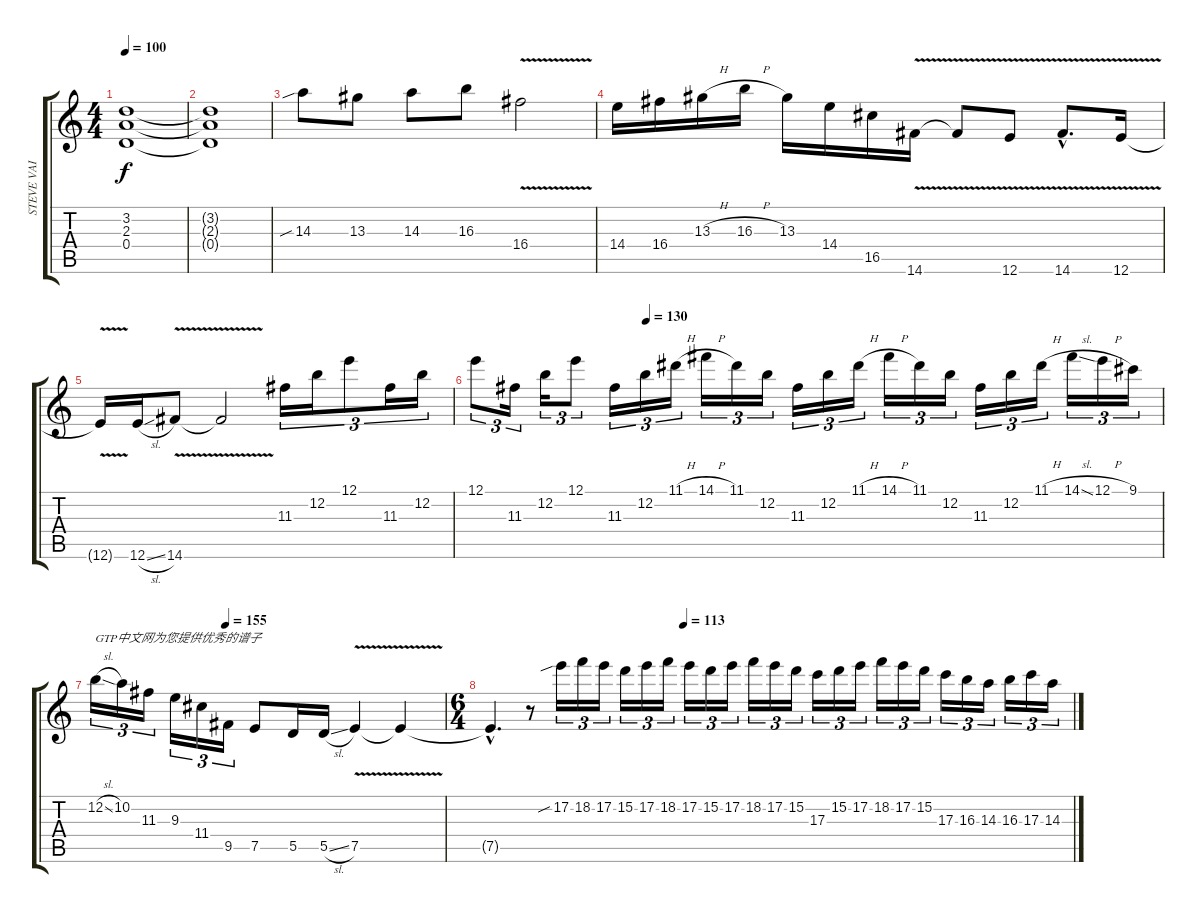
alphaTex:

\track ("STEVE VAI" "STEVE VAI") {instrument overdrivenguitar}
\staff {score tabs}
\tuning (E4 B3 G3 D3 A2 E2) {hide}
\ts (4 4)
\tempo 100
\tempo 155
\tempo 100
\clef g2
\ks c
(3.2 2.3 0.4).1{dy f instrument overdrivenguitar} |
(3.2{t} 2.3{t} 0.4{t}).1 |
14.3{sib}.8 13.3.8 14.3.8 16.3.8 16.4{v}.2 |
14.4.16 16.4.16 13.3{h}.16 16.3{h}.16 13.3.16 14.4.16 16.5.16 14.6{v}.16 14.6{t}.8 12.6{v}.8 14.6{v hac}.8{d} 12.6{v}.16 |
12.6{t}.16 12.6{sl}.16 14.6{v}.8 14.6{t}.2 11.3.16{tu (3 2)} 12.2.16{tu (3 2)} 12.1.8{tu (3 2)} 11.3.16{tu (3 2)} 12.2.16{tu (3 2)} |
\tempo (130 0.25)
12.1.8{tu (3 2)} 11.3.16{tu (3 2)} 12.2.16{tu (3 2)} 12.1.8{tu (3 2)} 11.3.16{tu (3 2)} 12.2.16{tu (3 2)} 11.1{h}.16{tu (3 2)} 14.1{h}.16{tu (3 2)} 11.1.16{tu (3 2)} 12.2.16{tu (3 2)} 11.3.16{tu (3 2)} 12.2.16{tu (3 2)} 11.1{h}.16{tu (3 2)} 14.1{h}.16{tu (3 2)} 11.1.16{tu (3 2)} 12.2.16{tu (3 2)} 11.3.16{tu (3 2)} 12.2.16{tu (3 2)} 11.1{h}.16{tu (3 2)} 14.1{sl}.16{tu (3 2)} 12.1{h}.16{tu (3 2)} 9.1.16{tu (3 2)} |
\tempo (155 0.375)
12.2{sl}.16{tu (3 2) txt "GTP中文网为您提供优秀的谱子"} 10.2.16{tu (3 2)} 11.3.16{tu (3 2)} 9.3.16{tu (3 2)} 11.4.16{tu (3 2)} 9.5.16{tu (3 2)} 7.5.8 5.5.16 5.5{sl}.16 7.5{v}.4 7.5{t}.4 |
\ts (6 4)
\tempo (113 0.3333333333333333)
7.5{hac t}.4{d} r.8 17.2{sib}.16{tu (3 2)} 18.2.16{tu (3 2)} 17.2.16{tu (3 2)} 15.2.16{tu (3 2)} 17.2.16{tu (3 2)} 18.2.16{tu (3 2)} 17.2.16{tu (3 2)} 15.2.16{tu (3 2)} 17.2.16{tu (3 2)} 18.2.16{tu (3 2)} 17.2.16{tu (3 2)} 15.2.16{tu (3 2)} 17.3.16{tu (3 2)} 15.2.16{tu (3 2)} 17.2.16{tu (3 2)} 18.2.16{tu (3 2)} 17.2.16{tu (3 2)} 15.2.16{tu (3 2)} 17.3.16{tu (3 2)} 16.3.16{tu (3 2)} 14.3.16{tu (3 2)} 16.3.16{tu (3 2)} 17.3.16{tu (3 2)} 14.3.16{tu (3 2)}
